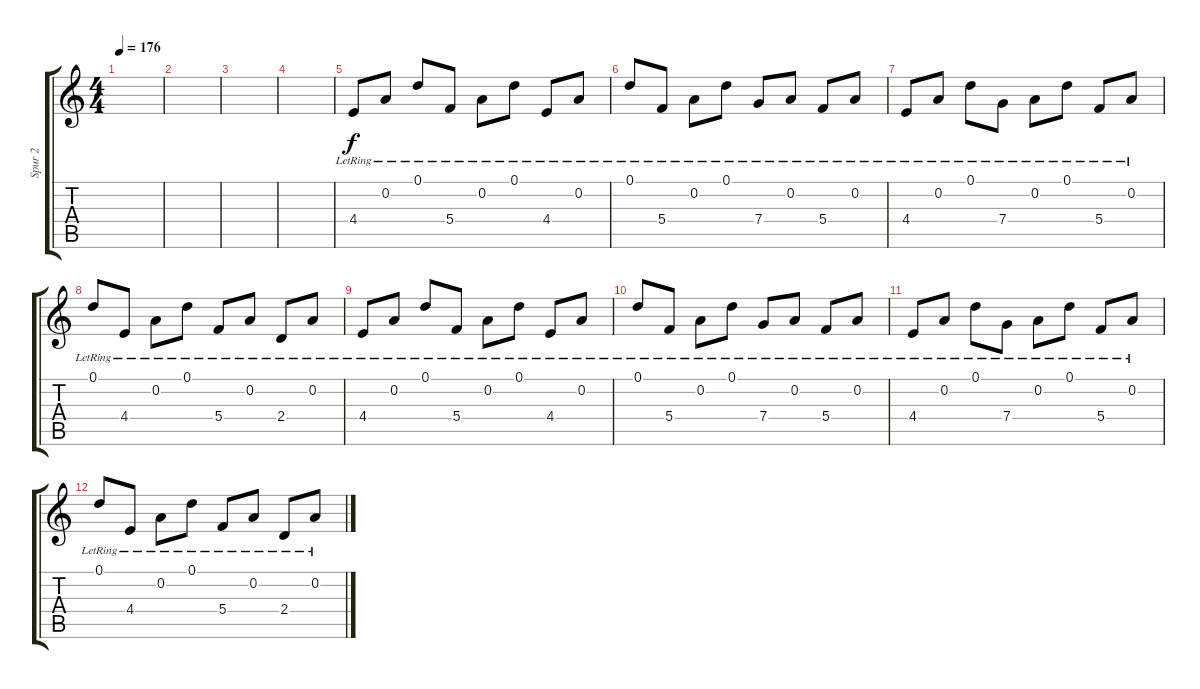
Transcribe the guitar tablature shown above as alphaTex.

\track ("Spur 2" "Spur 2") {instrument electricguitarclean}
\staff {score tabs}
\tuning (D4 A3 F3 C3 G2 D2) {hide}
\ts (4 4)
\tempo 176
\clef g2
\ks c
|
|
|
|
4.4{lr}.8 0.2{lr}.8 0.1{lr}.8 5.4{lr}.8 0.2{lr}.8 0.1{lr}.8 4.4{lr}.8 0.2{lr}.8 |
0.1{lr}.8 5.4{lr}.8 0.2{lr}.8 0.1{lr}.8 7.4{lr}.8 0.2{lr}.8 5.4{lr}.8 0.2{lr}.8 |
4.4{lr}.8 0.2{lr}.8 0.1{lr}.8 7.4{lr}.8 0.2{lr}.8 0.1{lr}.8 5.4{lr}.8 0.2{lr}.8 |
0.1{lr}.8 4.4{lr}.8 0.2{lr}.8 0.1{lr}.8 5.4{lr}.8 0.2{lr}.8 2.4{lr}.8 0.2{lr}.8 |
4.4{lr}.8 0.2{lr}.8 0.1{lr}.8 5.4{lr}.8 0.2{lr}.8 0.1{lr}.8 4.4{lr}.8 0.2{lr}.8 |
0.1{lr}.8 5.4{lr}.8 0.2{lr}.8 0.1{lr}.8 7.4{lr}.8 0.2{lr}.8 5.4{lr}.8 0.2{lr}.8 |
4.4{lr}.8 0.2{lr}.8 0.1{lr}.8 7.4{lr}.8 0.2{lr}.8 0.1{lr}.8 5.4{lr}.8 0.2{lr}.8 |
0.1{lr}.8 4.4{lr}.8 0.2{lr}.8 0.1{lr}.8 5.4{lr}.8 0.2{lr}.8 2.4{lr}.8 0.2{lr}.8
